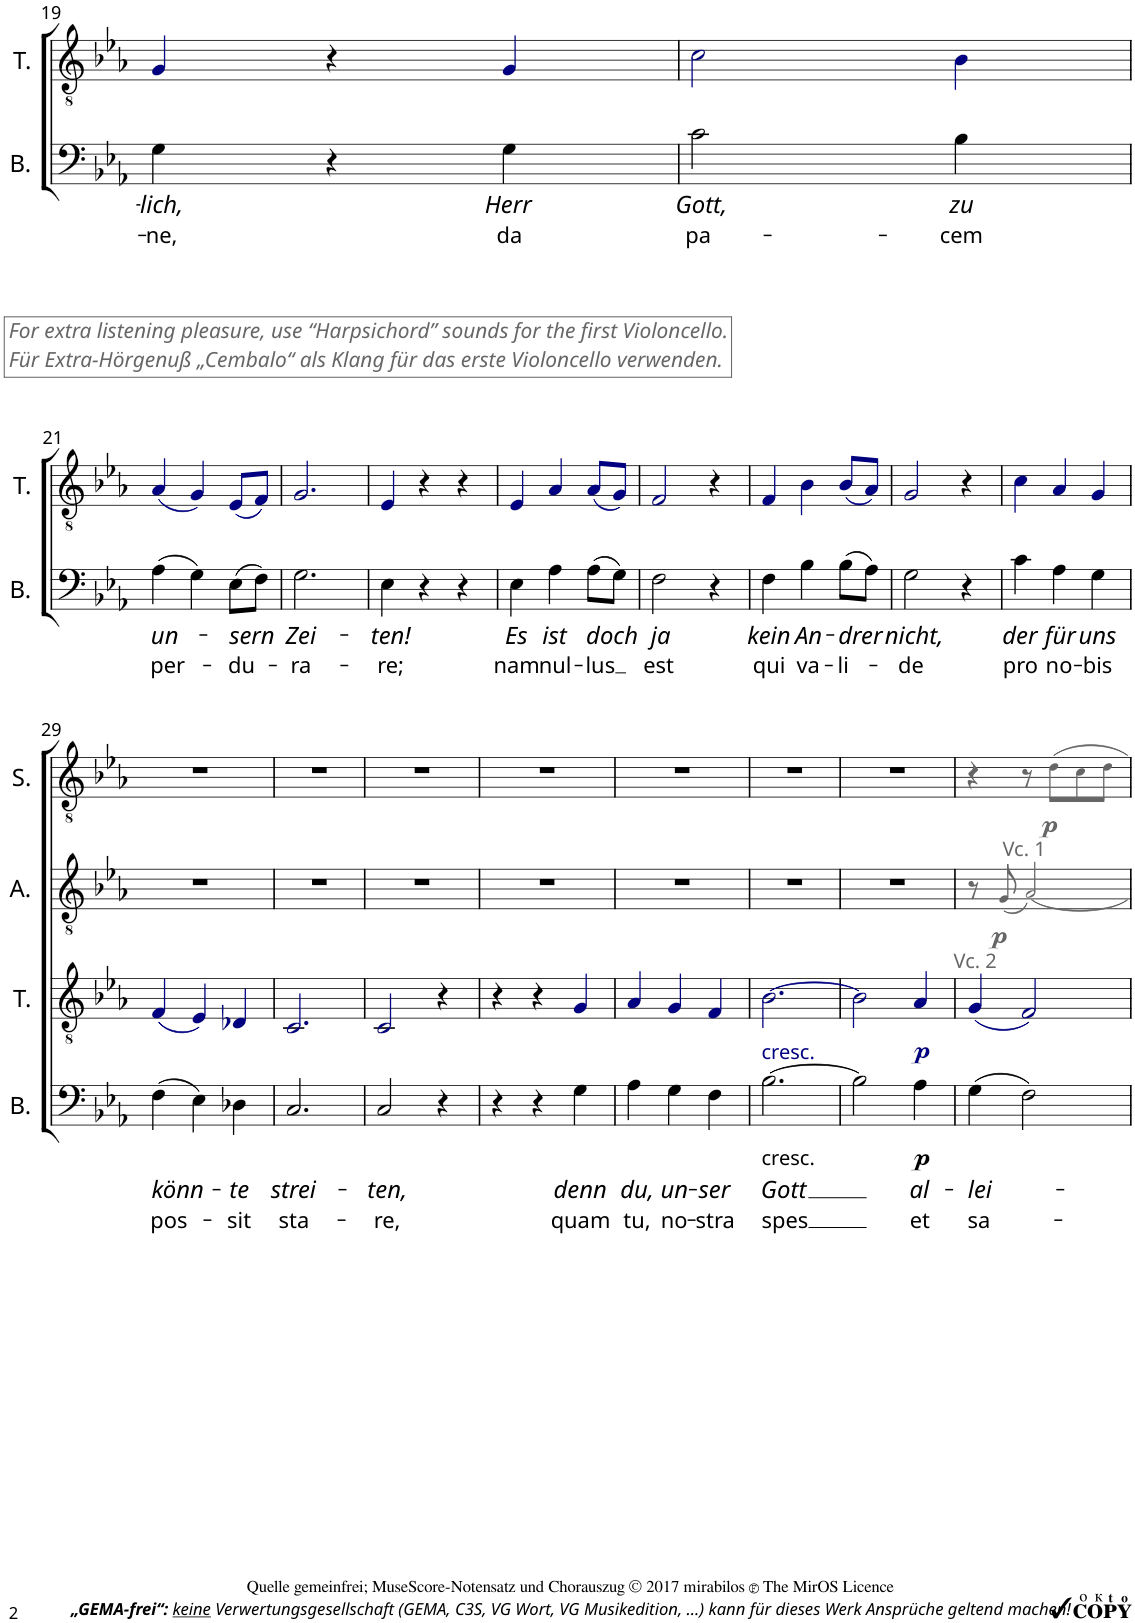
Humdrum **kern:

**kern	**text	**text	**dynam	**kern	**dynam	**kern	**dynam	**kern	**dynam
*part4	*part4	*part4	*part4	*part3	*part3	*part2	*part2	*part1	*part1
*staff4	*staff4	*staff4	*staff4	*staff3	*staff3	*staff2	*staff2	*staff1	*staff1
*I"Baß	*	*	*	*I"Tenor	*	*I"Alt	*	*I"Sopran	*
*I'B.	*	*	*	*I'T.	*	*I'A.	*	*I'S.	*
!!LO:PB:g=z
*clefF4	*	*	*	*clefGv2	*	*clefGv2	*	*clefGv2	*
*k[b-e-a-]	*	*	*	*k[b-e-a-]	*	*k[b-e-a-]	*	*k[b-e-a-]	*
*M3/4	*	*	*	*M3/4	*	*M3/4	*	*M3/4	*
=19	=19	=19	=19	=19	=19	=19	=19	=19	=19
!	!LO:LY:b	!LO:LY:b	!	!	!	!	!	!	!
4G\	-lich,	-ne,	.	4Gi/	.	2.r	.	2.r	.
4r	.	.	.	4r	.	.	.	.	.
!	!LO:LY:b	!LO:LY:b	!	!	!	!	!	!	!
4G\	Herr	da	.	4Gi/	.	.	.	.	.
=20	=20	=20	=20	=20	=20	=20	=20	=20	=20
!	!LO:LY:b	!LO:LY:b	!	!	!	!	!	!	!
2c\	Gott,	pa-	.	2ci\	.	2.r	.	2.r	.
!	!LO:LY:b	!LO:LY:b	!	!	!	!	!	!	!
4B-\	zu	-cem	.	4B-i\	.	.	.	.	.
!!LO:LB:g=z
=21	=21	=21	=21	=21	=21	=21	=21	=21	=21
!	!LO:LY:b	!LO:LY:b	!	!	!	!	!	!	!
(4A-\	un-	per-	.	(4A-i/	.	2.r	.	2.r	.
4G\)	.	.	.	4Gi/)	.	.	.	.	.
!	!LO:LY:b	!LO:LY:b	!	!	!	!	!	!	!
(8E-\L	-sern	-du-	.	(8E-i/L	.	.	.	.	.
8F\J)	.	.	.	8Fi/J)	.	.	.	.	.
=22	=22	=22	=22	=22	=22	=22	=22	=22	=22
!	!LO:LY:b	!LO:LY:b	!	!	!	!	!	!	!
2.G\	Zei-	-ra-	.	2.Gi/	.	2.r	.	2.r	.
=23	=23	=23	=23	=23	=23	=23	=23	=23	=23
!	!LO:LY:b	!LO:LY:b	!	!	!	!	!	!	!
4E-\	-ten!	-re;	.	4E-i/	.	2.r	.	2.r	.
4r	.	.	.	4r	.	.	.	.	.
4r	.	.	.	4r	.	.	.	.	.
=24	=24	=24	=24	=24	=24	=24	=24	=24	=24
!	!LO:LY:b	!LO:LY:b	!	!	!	!	!	!	!
4E-\	Es	nam	.	4E-i/	.	2.r	.	2.r	.
!	!LO:LY:b	!LO:LY:b	!	!	!	!	!	!	!
4A-\	ist	nul-	.	4A-i/	.	.	.	.	.
!	!LO:LY:b	!LO:LY:b	!	!	!	!	!	!	!
(8A-\L	doch	-lus	.	(8A-i/L	.	.	.	.	.
8G\J)	.	.	.	8Gi/J)	.	.	.	.	.
=25	=25	=25	=25	=25	=25	=25	=25	=25	=25
!	!LO:LY:b	!LO:LY:b	!	!	!	!	!	!	!
2F\	ja	est	.	2Fi/	.	2.r	.	2.r	.
4r	.	.	.	4r	.	.	.	.	.
=26	=26	=26	=26	=26	=26	=26	=26	=26	=26
!	!LO:LY:b	!LO:LY:b	!	!	!	!	!	!	!
4F\	kein	qui	.	4Fi/	.	2.r	.	2.r	.
!	!LO:LY:b	!LO:LY:b	!	!	!	!	!	!	!
4B-\	An-	va-	.	4B-i\	.	.	.	.	.
!	!LO:LY:b	!LO:LY:b	!	!	!	!	!	!	!
(8B-\L	-drer	-li-	.	(8B-i/L	.	.	.	.	.
8A-\J)	.	.	.	8A-i/J)	.	.	.	.	.
=27	=27	=27	=27	=27	=27	=27	=27	=27	=27
!	!LO:LY:b	!LO:LY:b	!	!	!	!	!	!	!
2G\	nicht,	-de	.	2Gi/	.	2.r	.	2.r	.
4r	.	.	.	4r	.	.	.	.	.
=28	=28	=28	=28	=28	=28	=28	=28	=28	=28
!	!LO:LY:b	!LO:LY:b	!	!	!	!	!	!	!
4c\	der	pro	.	4ci\	.	2.r	.	2.r	.
!	!LO:LY:b	!LO:LY:b	!	!	!	!	!	!	!
4A-\	für	no-	.	4A-i/	.	.	.	.	.
!	!LO:LY:b	!LO:LY:b	!	!	!	!	!	!	!
4G\	uns	-bis	.	4Gi/	.	.	.	.	.
!!LO:LB:g=z
=29	=29	=29	=29	=29	=29	=29	=29	=29	=29
!	!LO:LY:b	!LO:LY:b	!	!	!	!	!	!	!
(4F\	könn-	pos-	.	(4Fi/	.	2.r	.	2.r	.
4E-\)	.	.	.	4E-i/)	.	.	.	.	.
!	!LO:LY:b	!LO:LY:b	!	!	!	!	!	!	!
4D-X\	-te	-sit	.	4D-Xi/	.	.	.	.	.
=30	=30	=30	=30	=30	=30	=30	=30	=30	=30
!	!LO:LY:b	!LO:LY:b	!	!	!	!	!	!	!
2.C/	strei-	sta-	.	2.Ci/	.	2.r	.	2.r	.
=31	=31	=31	=31	=31	=31	=31	=31	=31	=31
!	!LO:LY:b	!LO:LY:b	!	!	!	!	!	!	!
2C/	-ten,	-re,	.	2Ci/	.	2.r	.	2.r	.
4r	.	.	.	4r	.	.	.	.	.
=32	=32	=32	=32	=32	=32	=32	=32	=32	=32
4r	.	.	.	4r	.	2.r	.	2.r	.
4r	.	.	.	4r	.	.	.	.	.
!	!LO:LY:b	!LO:LY:b	!	!	!	!	!	!	!
4G\	denn	quam	.	4Gi/	.	.	.	.	.
=33	=33	=33	=33	=33	=33	=33	=33	=33	=33
!	!LO:LY:b	!LO:LY:b	!	!	!	!	!	!	!
4A-\	du,	tu,	.	4A-i/	.	2.r	.	2.r	.
!	!LO:LY:b	!LO:LY:b	!	!	!	!	!	!	!
4G\	un-	no-	.	4Gi/	.	.	.	.	.
!	!LO:LY:b	!LO:LY:b	!	!	!	!	!	!	!
4F\	-ser	-stra	.	4Fi/	.	.	.	.	.
=34	=34	=34	=34	=34	=34	=34	=34	=34	=34
!	!	!	!	!LO:TX:b:color=#000080:t=cresc.	!	!	!	!	!
!LO:TX:b:t=cresc.	!	!	!	!	!	!	!	!	!
!	!LO:LY:b	!LO:LY:b	!	!	!	!	!	!	!
[2.B-\	Gott	spes	.	[2.B-i\	.	2.r	.	2.r	.
=35	=35	=35	=35	=35	=35	=35	=35	=35	=35
2B-\]	.	.	.	2B-i\]	.	2.r	.	2.r	.
!	!LO:LY:b	!LO:LY:b	!LO:DY:b	!	!LO:DY:b	!	!	!	!
4A-\	al-	et	p	4A-i/	p	.	.	.	.
=36	=36	=36	=36	=36	=36	=36	=36	=36	=36
!	!	!	!	!	!	!LO:TX:b:color=#666666:t=Vc. 2	!	!	!
!	!LO:LY:b	!LO:LY:b	!	!	!	!	!	!	!
(4G\	-lei-	sa-	.	(4Gi/	.	8r	.	4r	.
!	!	!	!	!	!	!	!LO:DY:b	!	!
.	.	.	.	.	.	(8Gj/	p	.	.
!	!	!	!	!	!	!	!	!LO:TX:b:color=#666666:t=Vc. 1	!
2F\)	.	.	.	2Fi/)	.	2A-j/)	.	8r	.
!	!	!	!	!	!	!	!	!	!LO:DY:b
.	.	.	.	.	.	.	.	8dj\L	p
.	.	.	.	.	.	.	.	8cj\	.
.	.	.	.	.	.	.	.	8dj\J	.
=	=	=	=	=	=	=	=	=	=
*-	*-	*-	*-	*-	*-	*-	*-	*-	*-
